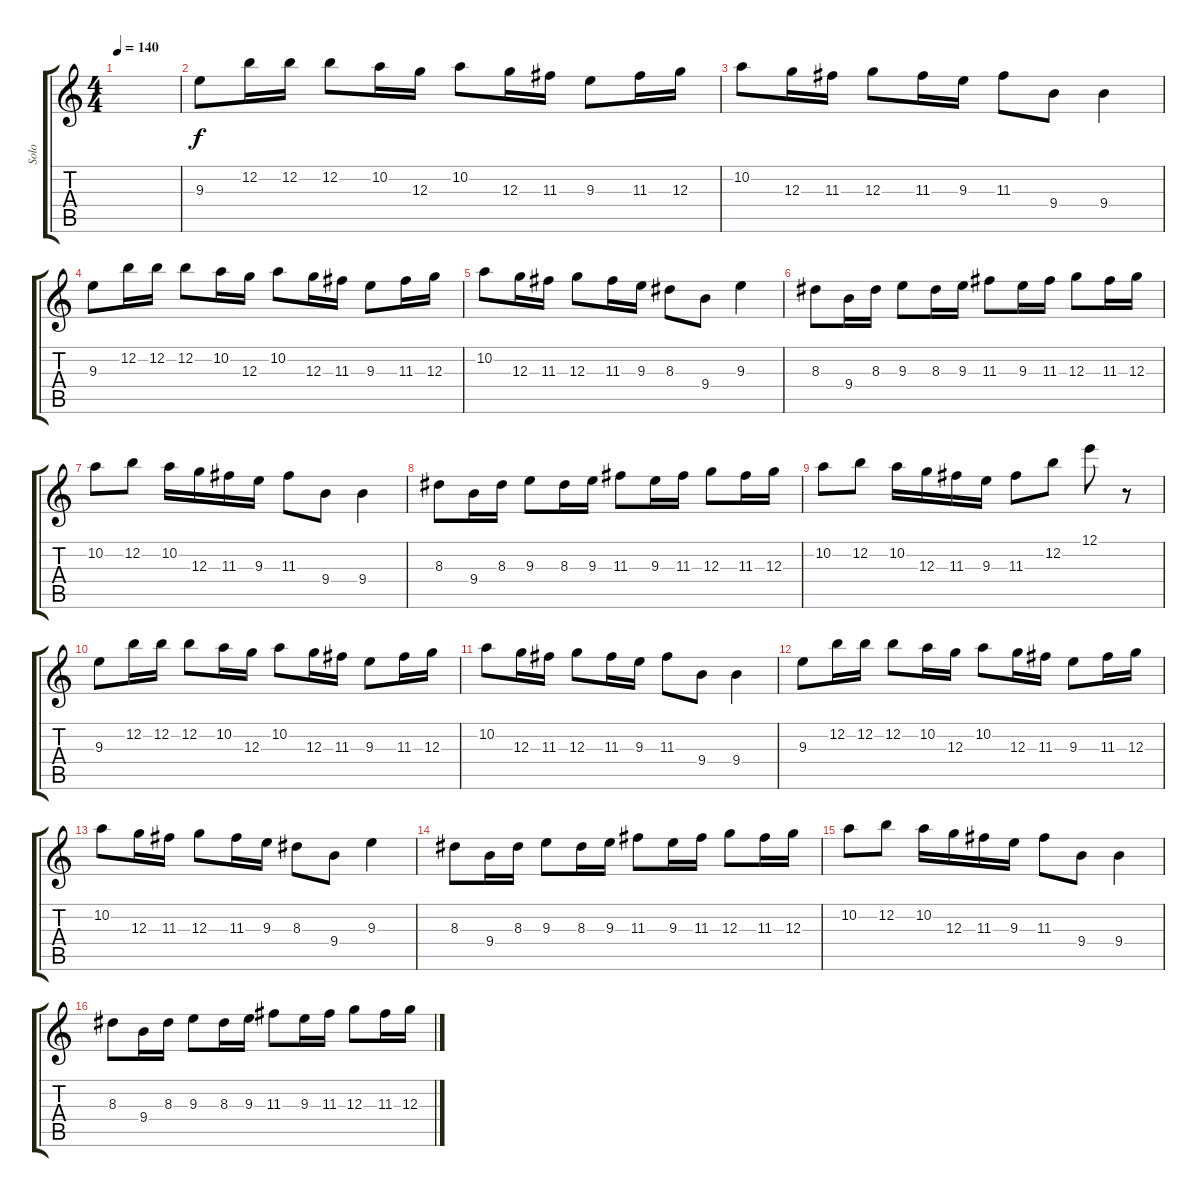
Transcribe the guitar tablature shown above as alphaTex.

\track ("Solo" "Solo") {instrument distortionguitar}
\staff {score tabs}
\tuning (E4 B3 G3 D3 A2 E2) {hide}
\ts (4 4)
\tempo 140
\clef g2
\ks c
|
9.3.8 12.2.16 12.2.16 12.2.8 10.2.16 12.3.16 10.2.8 12.3.16 11.3.16 9.3.8 11.3.16 12.3.16 |
10.2.8 12.3.16 11.3.16 12.3.8 11.3.16 9.3.16 11.3.8 9.4.8 9.4.4 |
9.3.8 12.2.16 12.2.16 12.2.8 10.2.16 12.3.16 10.2.8 12.3.16 11.3.16 9.3.8 11.3.16 12.3.16 |
10.2.8 12.3.16 11.3.16 12.3.8 11.3.16 9.3.16 8.3.8 9.4.8 9.3.4 |
8.3.8 9.4.16 8.3.16 9.3.8 8.3.16 9.3.16 11.3.8 9.3.16 11.3.16 12.3.8 11.3.16 12.3.16 |
10.2.8 12.2.8 10.2.16 12.3.16 11.3.16 9.3.16 11.3.8 9.4.8 9.4.4 |
8.3.8 9.4.16 8.3.16 9.3.8 8.3.16 9.3.16 11.3.8 9.3.16 11.3.16 12.3.8 11.3.16 12.3.16 |
10.2.8 12.2.8 10.2.16 12.3.16 11.3.16 9.3.16 11.3.8 12.2.8 12.1.8 r.8 |
9.3.8 12.2.16 12.2.16 12.2.8 10.2.16 12.3.16 10.2.8 12.3.16 11.3.16 9.3.8 11.3.16 12.3.16 |
10.2.8 12.3.16 11.3.16 12.3.8 11.3.16 9.3.16 11.3.8 9.4.8 9.4.4 |
9.3.8 12.2.16 12.2.16 12.2.8 10.2.16 12.3.16 10.2.8 12.3.16 11.3.16 9.3.8 11.3.16 12.3.16 |
10.2.8 12.3.16 11.3.16 12.3.8 11.3.16 9.3.16 8.3.8 9.4.8 9.3.4 |
8.3.8 9.4.16 8.3.16 9.3.8 8.3.16 9.3.16 11.3.8 9.3.16 11.3.16 12.3.8 11.3.16 12.3.16 |
10.2.8 12.2.8 10.2.16 12.3.16 11.3.16 9.3.16 11.3.8 9.4.8 9.4.4 |
8.3.8 9.4.16 8.3.16 9.3.8 8.3.16 9.3.16 11.3.8 9.3.16 11.3.16 12.3.8 11.3.16 12.3.16
